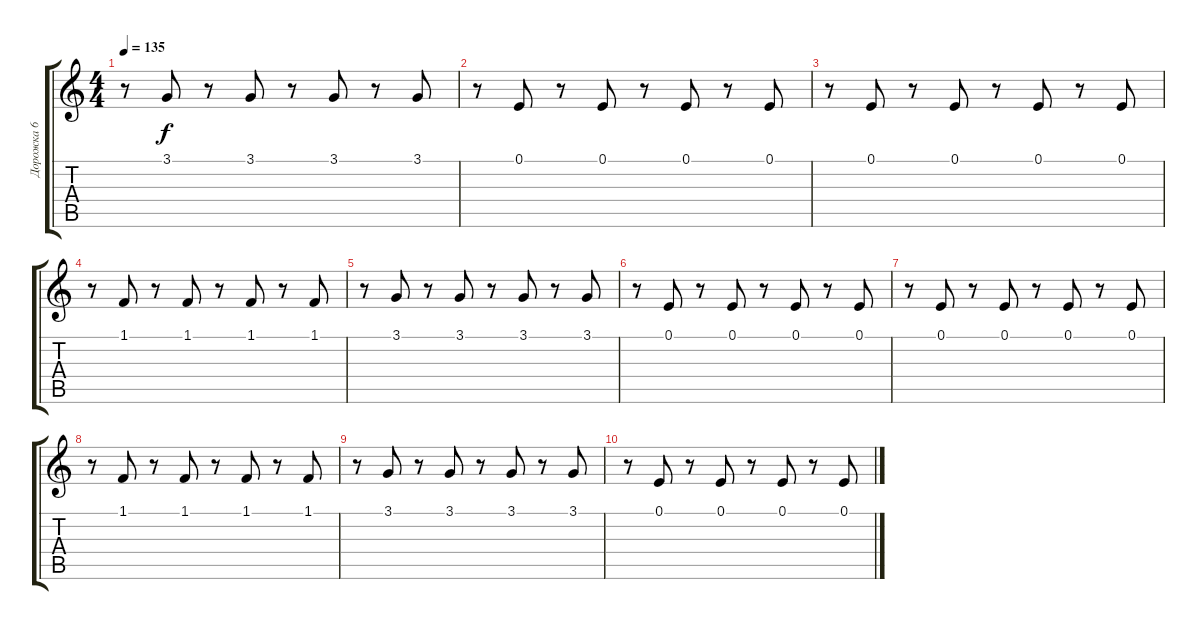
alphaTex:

\track ("Дорожка 6" "Дорожка 6") {instrument pad3polysynth}
\staff {score tabs}
\tuning (E4 B3 G3 D3 A2 E2) {hide}
\ts (4 4)
\tempo 135
\clef g2
\ks c
r.8{dy f} 3.1.8 r.8 3.1.8 r.8 3.1.8 r.8 3.1.8 |
r.8 0.1.8 r.8 0.1.8 r.8 0.1.8 r.8 0.1.8 |
r.8 0.1.8 r.8 0.1.8 r.8 0.1.8 r.8 0.1.8 |
r.8 1.1.8 r.8 1.1.8 r.8 1.1.8 r.8 1.1.8 |
r.8 3.1.8 r.8 3.1.8 r.8 3.1.8 r.8 3.1.8 |
r.8 0.1.8 r.8 0.1.8 r.8 0.1.8 r.8 0.1.8 |
r.8 0.1.8 r.8 0.1.8 r.8 0.1.8 r.8 0.1.8 |
r.8 1.1.8 r.8 1.1.8 r.8 1.1.8 r.8 1.1.8 |
r.8 3.1.8 r.8 3.1.8 r.8 3.1.8 r.8 3.1.8 |
r.8 0.1.8 r.8 0.1.8 r.8 0.1.8 r.8 0.1.8
